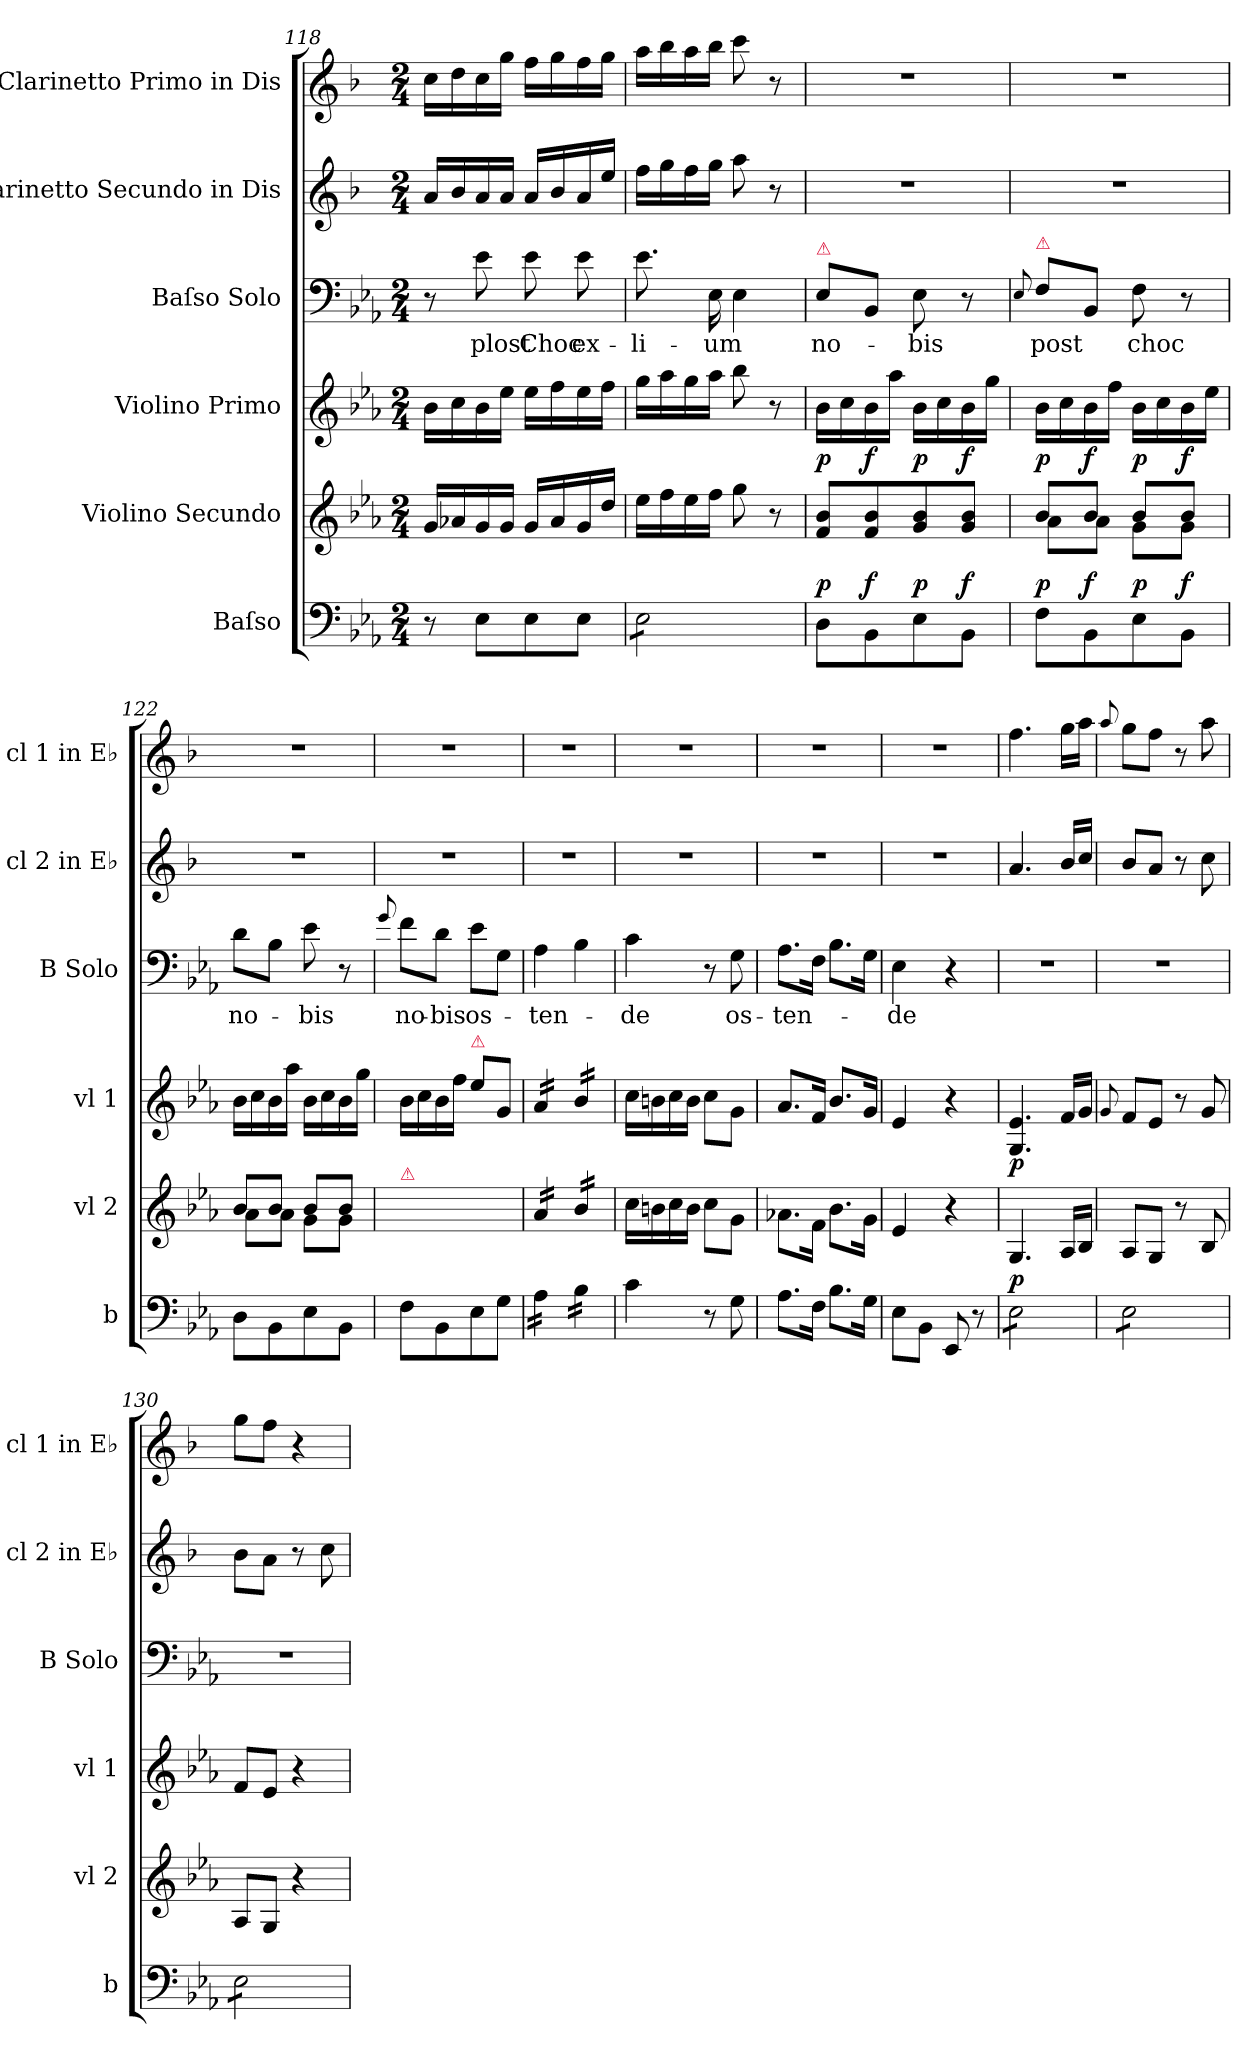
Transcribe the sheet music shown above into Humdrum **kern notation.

**kern	**dynam	**kern	**kern	**dynam	**kern	**text	**kern	**kern
*part6	*part6	*part5	*part4	*part4	*part3	*part3	*part2	*part1
*staff6	*staff6	*staff5	*staff4	*staff4	*staff3	*staff3	*staff2	*staff1
*I"Baſso	*	*I"Violino Secundo	*I"Violino Primo	*	*I"Baſso Solo	*	*I"Clarinetto Secundo in Dis	*I"Clarinetto Primo in Dis
*I'b	*	*I'vl 2	*I'vl 1	*	*I'B Solo	*	*I'cl 2 in E♭	*I'cl 1 in E♭
*clefF4	*	*clefG2	*clefG2	*	*clefF4	*	*clefG2	*clefG2
*	*	*	*	*	*	*	*ITrd1c2	*ITrd1c2
*k[b-e-a-]	*	*k[b-e-a-]	*k[b-e-a-]	*	*k[b-e-a-]	*	*k[b-e-a-]	*k[b-e-a-]
*E-:	*	*E-:	*E-:	*	*E-:	*	*E-:	*E-:
*M2/4	*	*M2/4	*M2/4	*	*M2/4	*	*M2/4	*M2/4
=118	=118	=118	=118	=118	=118	=118	=118	=118
8r	.	16g/LL	16b-\LL	.	8r	.	16g/LL	16b-\LL
.	.	16a-X/	16cc\	.	.	.	16a-/	16cc\
8E-\L	.	16g/	16b-\	.	8e-\	plost	16g/	16b-\
.	.	16g/JJ	16ee-\JJ	.	.	.	16g/JJ	16ff\JJ
8E-\	.	16g/LL	16ee-\LL	.	8e-\	Choc	16g/LL	16ee-\LL
.	.	16a-/	16ff\	.	.	.	16a-/	16ff\
8E-\J	.	16g/	16ee-\	.	8e-\	ex-	16g/	16ee-\
.	.	16dd/JJ	16ff\JJ	.	.	.	16dd/JJ	16ff\JJ
=119	=119	=119	=119	=119	=119	=119	=119	=119
*tremolo	*	*	*	*	*	*	*	*
8E-\L	.	16ee-\LL	16gg\LL	.	8.e-\	-li-	16ee-\LL	16gg\LL
.	.	16ff\	16aa-\	.	.	.	16ff\	16aa-\
8E-\	.	16ee-\	16gg\	.	.	.	16ee-\	16gg\
.	.	16ff\JJ	16aa-\JJ	.	16E-\	-um	16ff\JJ	16aa-\JJ
8E-\	.	8gg\	8bb-\	.	4E-\	.	8gg\	8bb-\
8E-\J	.	8r	8r	.	.	.	8r	8r
*Xtremolo	*	*	*	*	*	*	*	*
=120	=120	=120	=120	=120	=120	=120	=120	=120
!	!	!	!	!	!LO:TX:a:color=crimson:t=⚠	!	!	!
!	!LO:DY:a	!	!	!	!	!	!	!
8D\L	p	8f/ 8b-/L	16b-\LL	p	8E-\L	no-	2r	2r
.	.	.	16cc\	.	.	.	.	.
!	!LO:DY:a	!	!	!	!	!	!	!
8BB-\	f	8f/ 8b-/	16b-\	f	8BB-/J	.	.	.
.	.	.	16aa-\JJ	.	.	.	.	.
!	!LO:DY:a	!	!	!	!	!	!	!
8E-\	p	8g/ 8b-/	16b-\LL	p	8E-\	-bis	.	.
.	.	.	16cc\	.	.	.	.	.
!	!LO:DY:a	!	!	!	!	!	!	!
8BB-\J	f	8g/ 8b-/J	16b-\	f	8r	.	.	.
.	.	.	16gg\JJ	.	.	.	.	.
=121	=121	=121	=121	=121	=121	=121	=121	=121
.	.	.	.	.	8qqE-/	.	.	.
*	*	*^	*	*	*	*	*	*
!	!	!	!	!	!	!LO:TX:a:color=crimson:t=⚠	!	!	!
!	!LO:DY:a	!	!	!	!	!	!	!	!
8F\L	p	8b-/L	8a-\L	16b-\LL	p	8F\L	post	2r	2r
.	.	.	.	16cc\	.	.	.	.	.
!	!LO:DY:a	!	!	!	!	!	!	!	!
8BB-\	f	8b-/J	8a-\J	16b-\	f	8BB-/J	.	.	.
.	.	.	.	16ff\JJ	.	.	.	.	.
!	!LO:DY:a	!	!	!	!	!	!	!	!
8E-\	p	8b-/L	8g\L	16b-\LL	p	8F\	choc	.	.
.	.	.	.	16cc\	.	.	.	.	.
!	!LO:DY:a	!	!	!	!	!	!	!	!
8BB-\J	f	8b-/J	8g\J	16b-\	f	8r	.	.	.
.	.	.	.	16ee-\JJ	.	.	.	.	.
=122	=122	=122	=122	=122	=122	=122	=122	=122	=122
8D\L	.	8b-/L	8a-\L	16b-\LL	.	8d\L	no-	2r	2r
.	.	.	.	16cc\	.	.	.	.	.
8BB-\	.	8b-/J	8a-\J	16b-\	.	8B-\J	.	.	.
.	.	.	.	16aa-\JJ	.	.	.	.	.
8E-\	.	8b-/L	8g\L	16b-\LL	.	8e-\	-bis	.	.
.	.	.	.	16cc\	.	.	.	.	.
8BB-\J	.	8b-/J	8g\J	16b-\	.	8r	.	.	.
.	.	.	.	16gg\JJ	.	.	.	.	.
*	*	*v	*v	*	*	*	*	*	*
=123	=123	=123	=123	=123	=123	=123	=123	=123
.	.	.	.	.	8qqg/	.	.	.
!	!	!LO:TX:a:color=crimson:t=⚠	!	!	!	!	!	!
8F\L	.	2ryy	16b-\LL	.	8f\L	no-	2r	2r
.	.	.	16cc\	.	.	.	.	.
8BB-\	.	.	16b-\	.	8d\J	-bis	.	.
.	.	.	16ff\JJ	.	.	.	.	.
!	!	!	!LO:TX:a:color=crimson:t=⚠	!	!	!	!	!
8E-\	.	.	8ee-\L	.	8e-\L	os-	.	.
8G\J	.	.	8g/J	.	8G\J	.	.	.
=124	=124	=124	=124	=124	=124	=124	=124	=124
*tremolo	*	*	*	*	*	*	*	*
*	*	*tremolo	*	*	*	*	*	*
*	*	*	*tremolo	*	*	*	*	*
16A-\LL	.	16a-/LL	16a-/LL	.	4A-\	-ten-	2r	2r
16A-\	.	16a-/	16a-/	.	.	.	.	.
16A-\	.	16a-/	16a-/	.	.	.	.	.
16A-\JJ	.	16a-/JJ	16a-/JJ	.	.	.	.	.
16B-\LL	.	16b-/LL	16b-/LL	.	4B-\	.	.	.
16B-\	.	16b-/	16b-/	.	.	.	.	.
16B-\	.	16b-/	16b-/	.	.	.	.	.
16B-\JJ	.	16b-/JJ	16b-/JJ	.	.	.	.	.
*	*	*	*Xtremolo	*	*	*	*	*
*	*	*Xtremolo	*	*	*	*	*	*
*Xtremolo	*	*	*	*	*	*	*	*
=125	=125	=125	=125	=125	=125	=125	=125	=125
4c\	.	16cc\LL	16cc\LL	.	4c\	-de	2r	2r
.	.	16bn\	16bn\	.	.	.	.	.
.	.	16cc\	16cc\	.	.	.	.	.
.	.	16b\JJ	16b\JJ	.	.	.	.	.
8r	.	8cc\L	8cc\L	.	8r	.	.	.
8G\	.	8g\J	8g\J	.	8G\	os-	.	.
=126	=126	=126	=126	=126	=126	=126	=126	=126
8.A-\L	.	8.a-X\L	8.a-/L	.	8.A-\L	-ten-	2r	2r
16F\Jk	.	16f\Jk	16f/Jk	.	16F\Jk	.	.	.
8.B-\L	.	8.b-\L	8.b-/L	.	8.B-\L	.	.	.
16G\Jk	.	16g\Jk	16g/Jk	.	16G\Jk	.	.	.
=127	=127	=127	=127	=127	=127	=127	=127	=127
8E-\L	.	4e-/	4e-/	.	4E-\	-de	2r	2r
8BB-\J	.	.	.	.	.	.	.	.
8EE-/	.	4r	4r	.	4r	.	.	.
8r	.	.	.	.	.	.	.	.
=128	=128	=128	=128	=128	=128	=128	=128	=128
!	!LO:DY:a	!	!	!	!	!	!	!
*tremolo	*	*	*	*	*	*	*	*
8E-\L	p.	4.G/	4.G/ 4.e-/	p	2r	.	4.g/	4.ee-\
8E-\	.	.	.	.	.	.	.	.
8E-\	.	.	.	.	.	.	.	.
8E-\J	.	16A-/LL	16f/LL	.	.	.	16a-/LL	16ff\LL
.	.	16B-/JJ	16g/JJ	.	.	.	16b-/JJ	16gg\JJ
=129	=129	=129	=129	=129	=129	=129	=129	=129
.	.	.	8qqg/	.	.	.	.	8qqgg/
8E-\L	.	8A-/L	8f/L	.	2r	.	8a-/L	8ff\L
8E-\	.	8G/J	8e-/J	.	.	.	8g/J	8ee-\J
8E-\	.	8r	8r	.	.	.	8r	8r
8E-\J	.	8B-/	8g/	.	.	.	8b-\	8gg\
=130	=130	=130	=130	=130	=130	=130	=130	=130
8E-\L	.	8A-/L	8f/L	.	2r	.	8a-\L	8ff\L
8E-\	.	8G/J	8e-/J	.	.	.	8g\J	8ee-\J
8E-\	.	4r	4r	.	.	.	8r	4r
8E-\J	.	.	.	.	.	.	8b-\	.
*Xtremolo	*	*	*	*	*	*	*	*
=	=	=	=	=	=	=	=	=
*-	*-	*-	*-	*-	*-	*-	*-	*-
